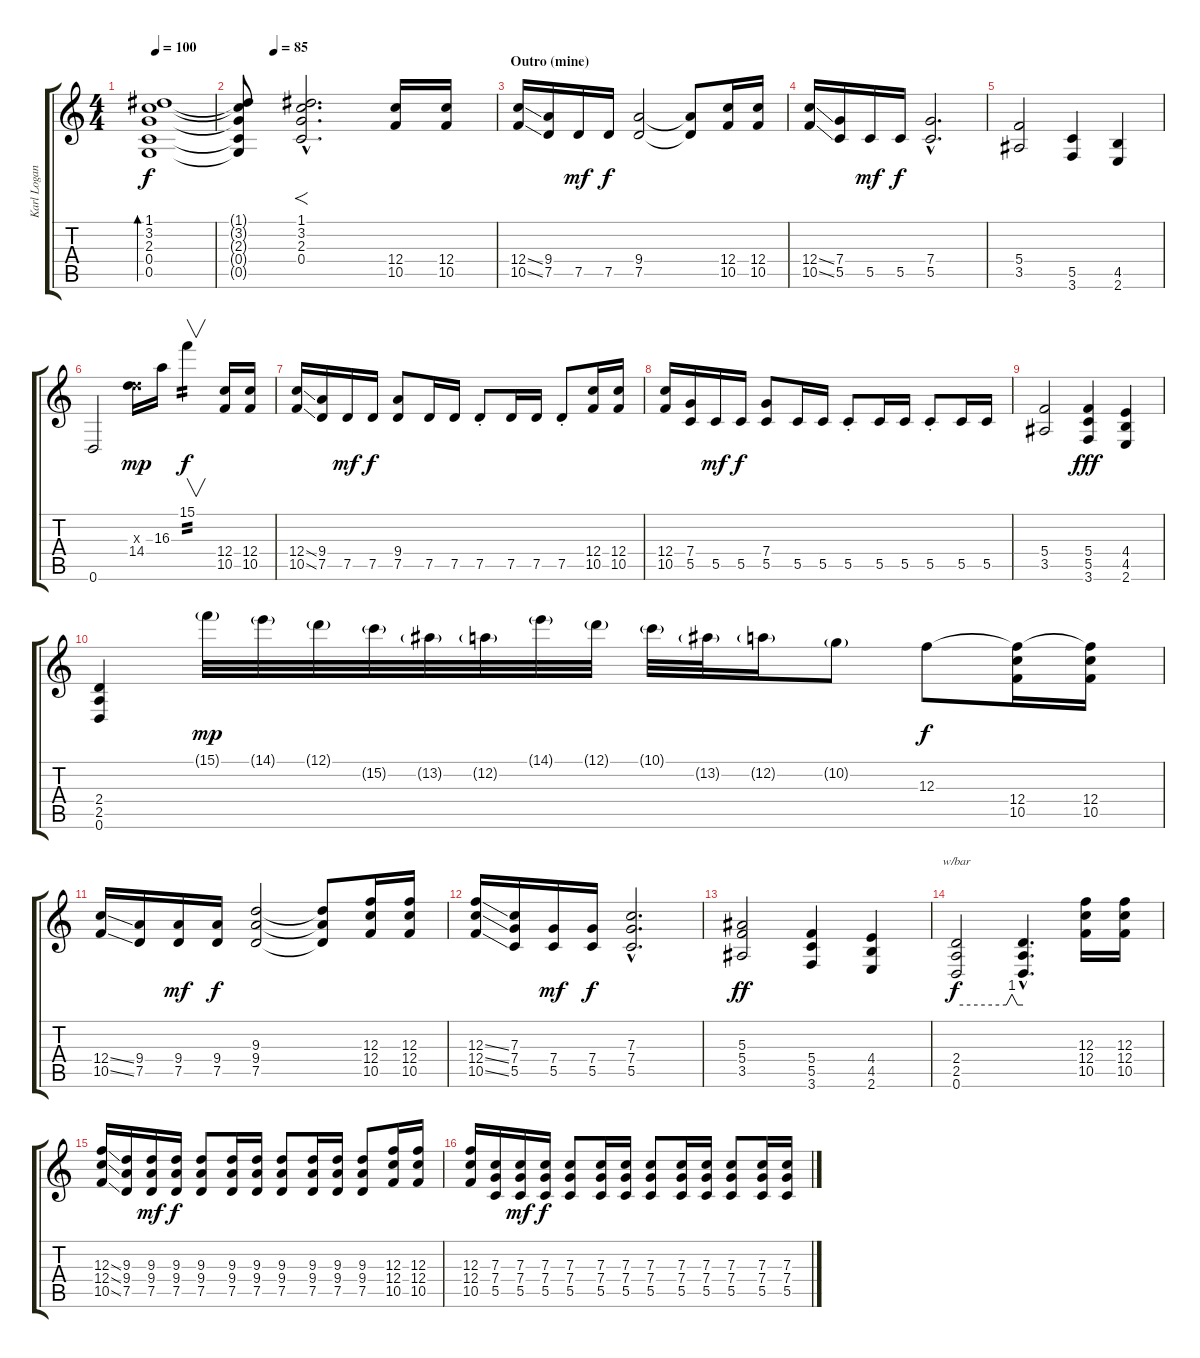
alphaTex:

\track ("Karl Logan" "Karl Logan") {instrument distortionguitar}
\staff {score tabs}
\tuning (D4 A3 F3 C3 G2 D2) {hide}
\ts (4 4)
\tempo 100
\clef g2
\ks c
(1.1 3.2 2.3 0.4 0.5{t}).1{bd 240 dy f instrument electricguitarjazz} |
\tempo (85 0.125)
(1.1{t} 3.2{t} 2.3{t} 0.4{t} 0.5{t}).8 (1.1{hac} 3.2{hac} 2.3{hac} 0.4{hac}).2{f d volume 8 instrument distortionguitar} (12.4 10.5).16{volume 12 instrument distortionguitar} (12.4 10.5).16 |
\section ("" "Outro (mine)")
(12.4{ss} 10.5{ss}).16 (9.4 7.5).16 7.5.16{dy mf} 7.5.16{dy f} (9.4 7.5).2 (9.4{t} 7.5{t}).8 (12.4 10.5).16 (12.4 10.5).16 |
(12.4{ss} 10.5{ss}).16 (7.4 5.5).16 5.5.16{dy mf} 5.5.16{dy f} (7.4{hac} 5.5{hac}).2{d} |
(5.4 3.5).2 (5.5 3.6).4 (4.5 2.6).4 |
0.6.2 (9.3{x} 14.4).16{dy mp} 16.3.16 15.1.4{v tp 2 dy f} (12.4 10.5).16 (12.4 10.5).16 |
(12.4{ss} 10.5{ss}).16 (9.4 7.5).16 7.5.16{dy mf} 7.5.16{dy f} (9.4 7.5).8 7.5.16 7.5.16 7.5{st}.8 7.5.16 7.5.16 7.5{st}.8 (12.4 10.5).16 (12.4 10.5).16 |
(12.4 10.5).16 (7.4 5.5).16 5.5.16{dy mf} 5.5.16{dy f} (7.4 5.5).8 5.5.16 5.5.16 5.5{st}.8 5.5.16 5.5.16 5.5{st}.8 5.5.16 5.5.16 |
(5.4 3.5).2 (5.4 5.5 3.6).4{dy fff} (4.4 4.5 2.6).4 |
(2.4 2.5 0.6).4 15.1{g}.32{dy mp} 14.1{g}.32 12.1{g}.32 15.2{g}.32 13.2{g}.32 12.2{g}.32 14.1{g}.32 12.1{g}.32 10.1{g}.32 13.2{g}.32 12.2{g}.16 10.2{g}.8 12.3.8{dy f} (12.3{t} 12.4 10.5).16 (12.3{t} 12.4 10.5).16 |
(12.4{ss} 10.5{ss}).16 (9.4 7.5).16 (9.4 7.5).16{dy mf} (9.4 7.5).16{dy f} (9.3 9.4 7.5).2 (9.3{t} 9.4{t} 7.5{t}).8 (12.3 12.4 10.5).16 (12.3 12.4 10.5).16 |
(12.3{ss} 12.4{ss} 10.5{ss}).16 (7.3 7.4 5.5).16 (7.4 5.5).16{dy mf} (7.4 5.5).16{dy f} (7.3{hac} 7.4{hac} 5.5{hac}).2{d} |
(5.3 5.4 3.5).2{dy ff} (5.4 5.5 3.6).4 (4.4 4.5 2.6).4 |
(2.4 2.5 0.6).2{tbe (custom default 0 0 45 0 50 4 55 0 60 0) dy f} (2.4{hac t} 2.5{hac t} 0.6{hac t}).4{d} (12.3 12.4 10.5).16 (12.3 12.4 10.5).16 |
(12.3{ss} 12.4{ss} 10.5{ss}).16 (9.3 9.4 7.5).16 (9.3 9.4 7.5).16{dy mf} (9.3 9.4 7.5).16{dy f} (9.3 9.4 7.5).8 (9.3 9.4 7.5).16 (9.3 9.4 7.5).16 (9.3 9.4 7.5).8 (9.3 9.4 7.5).16 (9.3 9.4 7.5).16 (9.3 9.4 7.5).8 (12.3 12.4 10.5).16 (12.3 12.4 10.5).16 |
(12.3 12.4 10.5).16 (7.3 7.4 5.5).16 (7.3 7.4 5.5).16{dy mf} (7.3 7.4 5.5).16{dy f} (7.3 7.4 5.5).8 (7.3 7.4 5.5).16 (7.3 7.4 5.5).16 (7.3 7.4 5.5).8 (7.3 7.4 5.5).16 (7.3 7.4 5.5).16 (7.3 7.4 5.5).8 (7.3 7.4 5.5).16 (7.3 7.4 5.5).16
